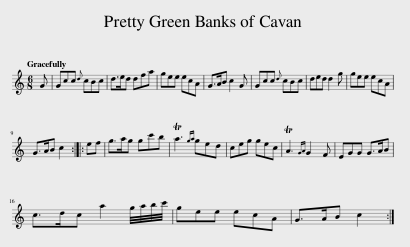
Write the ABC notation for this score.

X:1
L:1/8
Q:1/4=120
M:6/8
I:linebreak $
K:C
V:1 treble
V:1
 G | Gcc{d} cBc | d>ed dfa | gee ecA | G>AB c2 G | %5
 Gcc{d} cBc | ded d2 g | gee ecA |$ G>AB c2 :: ef | %10
 g>ag gc'b | Ta3{ga} ged | ceg gec | TA3{GA} G2 F | EGG G>AB |$ %15
 c>dc a2 g/4a/4b/4c'/4 | gee ecA | G>AB c2 :| %18
